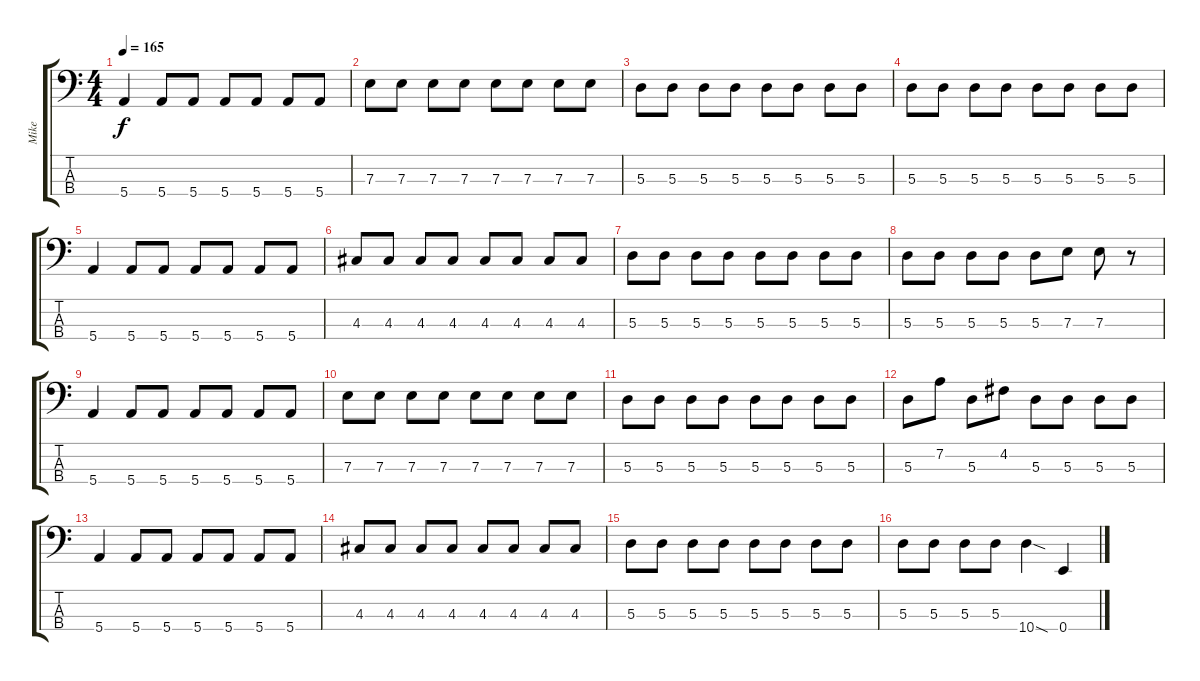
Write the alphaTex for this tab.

\track ("Mike" "Mike") {instrument electricbassfinger}
\staff {score tabs}
\tuning (G2 D2 A1 E1) {hide}
\ts (4 4)
\tempo 165
\clef f4
\ks c
5.4.4{dy f} 5.4.8 5.4.8 5.4.8 5.4.8 5.4.8 5.4.8 |
7.3.8 7.3.8 7.3.8 7.3.8 7.3.8 7.3.8 7.3.8 7.3.8 |
5.3.8 5.3.8 5.3.8 5.3.8 5.3.8 5.3.8 5.3.8 5.3.8 |
5.3.8 5.3.8 5.3.8 5.3.8 5.3.8 5.3.8 5.3.8 5.3.8 |
5.4.4 5.4.8 5.4.8 5.4.8 5.4.8 5.4.8 5.4.8 |
4.3.8 4.3.8 4.3.8 4.3.8 4.3.8 4.3.8 4.3.8 4.3.8 |
5.3.8 5.3.8 5.3.8 5.3.8 5.3.8 5.3.8 5.3.8 5.3.8 |
5.3.8 5.3.8 5.3.8 5.3.8 5.3.8 7.3.8 7.3.8 r.8 |
5.4.4 5.4.8 5.4.8 5.4.8 5.4.8 5.4.8 5.4.8 |
7.3.8 7.3.8 7.3.8 7.3.8 7.3.8 7.3.8 7.3.8 7.3.8 |
5.3.8 5.3.8 5.3.8 5.3.8 5.3.8 5.3.8 5.3.8 5.3.8 |
5.3.8 7.2.8 5.3.8 4.2.8 5.3.8 5.3.8 5.3.8 5.3.8 |
5.4.4 5.4.8 5.4.8 5.4.8 5.4.8 5.4.8 5.4.8 |
4.3.8 4.3.8 4.3.8 4.3.8 4.3.8 4.3.8 4.3.8 4.3.8 |
5.3.8 5.3.8 5.3.8 5.3.8 5.3.8 5.3.8 5.3.8 5.3.8 |
5.3.8 5.3.8 5.3.8 5.3.8 10.4{sod}.4 0.4.4
